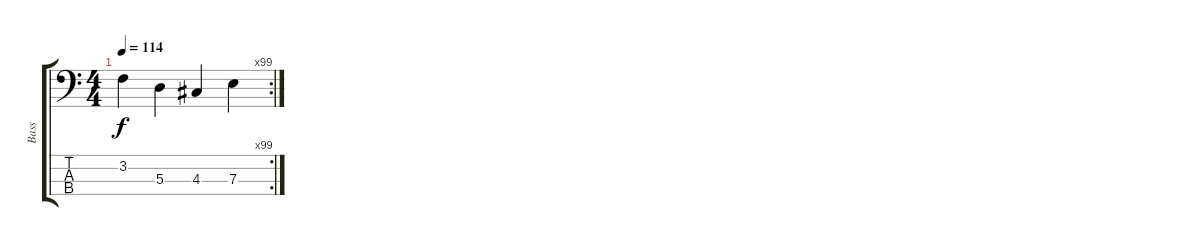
\track ("Bass" "Bass") {instrument electricbassfinger}
\staff {score tabs}
\tuning (G2 D2 A1 E1) {hide}
\rc 99
\ts (4 4)
\tempo 114
\clef f4
\ks c
3.2.4{dy f} 5.3.4 4.3.4 7.3.4
